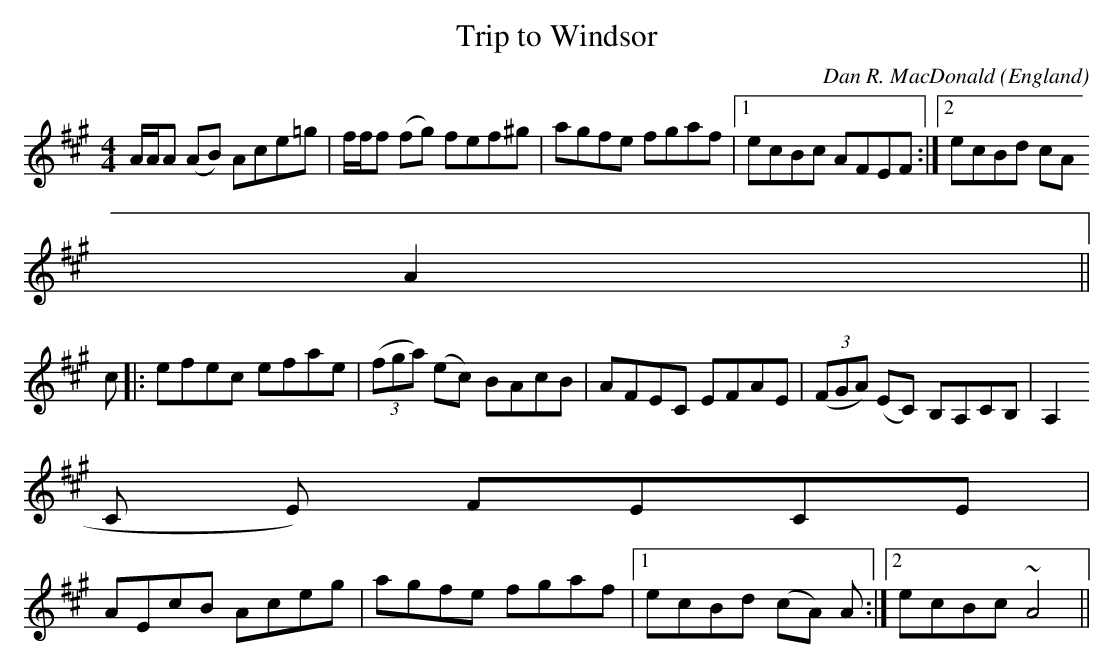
X:1
T:Trip to Windsor
O:England
M:4/4
L:1/8
C:Dan R. MacDonald
K:A
A/2A/2A (AB) Ace=g| f/2f/2f (fg) fef^g| agfe fgaf|1 ecBc AFEF:|2 ecBd cA
A2||
c|: efec efae| ((3fga) (ec) BAcB| AFEC EFAE| ((3FGA) (EC) B,A,CB,| A,2 (
C
E) FECE|
AEcB Aceg| agfe fgaf|1 ecBd (cA) A:|2 ecBc ~ A4||
